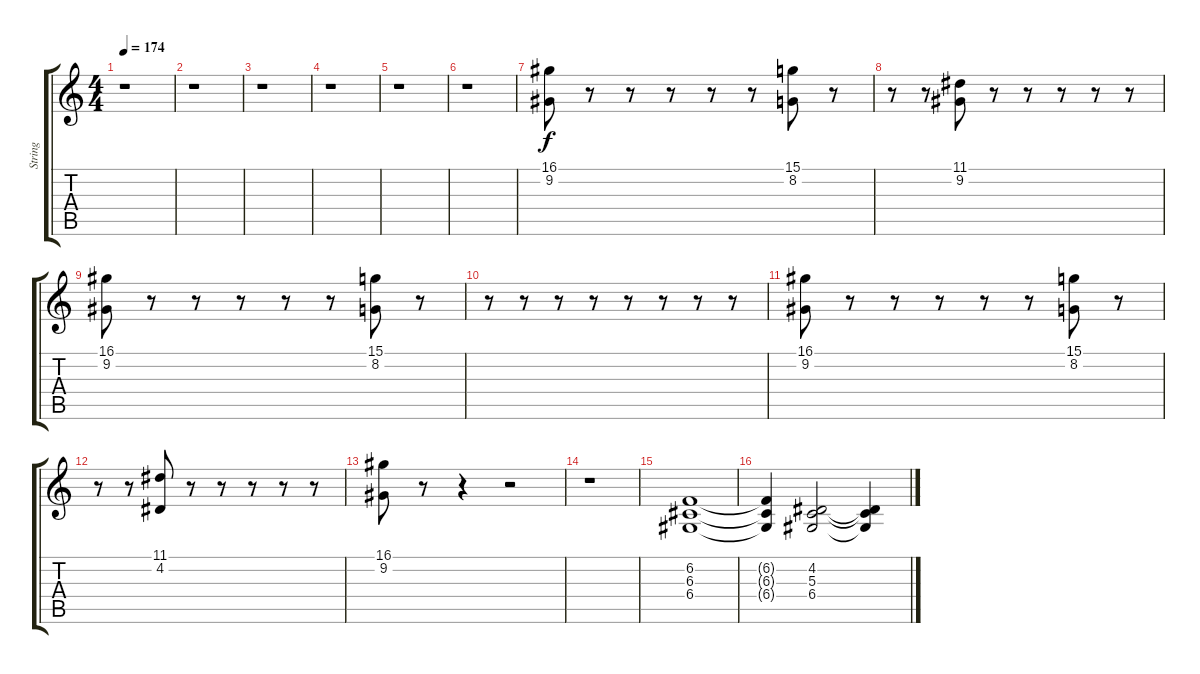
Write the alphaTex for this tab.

\track ("String" "String") {instrument stringensemble1}
\staff {score tabs}
\tuning (E4 B3 G3 D3 A2 E2) {hide}
\ts (4 4)
\tempo 174
\clef g2
\ks c
r.1{dy f} |
r.1 |
r.1 |
r.1 |
r.1 |
r.1 |
(16.1 9.2).8 r.8 r.8 r.8 r.8 r.8 (15.1 8.2).8 r.8 |
r.8 r.8 (11.1 9.2).8 r.8 r.8 r.8 r.8 r.8 |
(16.1 9.2).8 r.8 r.8 r.8 r.8 r.8 (15.1 8.2).8 r.8 |
r.8 r.8 r.8 r.8 r.8 r.8 r.8 r.8 |
(16.1 9.2).8 r.8 r.8 r.8 r.8 r.8 (15.1 8.2).8 r.8 |
r.8 r.8 (11.1 4.2).8 r.8 r.8 r.8 r.8 r.8 |
(16.1 9.2).8 r.8 r.4 r.2 |
r.1 |
(6.2 6.3 6.4).1 |
(6.2{t} 6.3{t} 6.4{t}).4 (4.2 5.3 6.4).2 (4.2{t} 5.3{t} 6.4{t}).4
